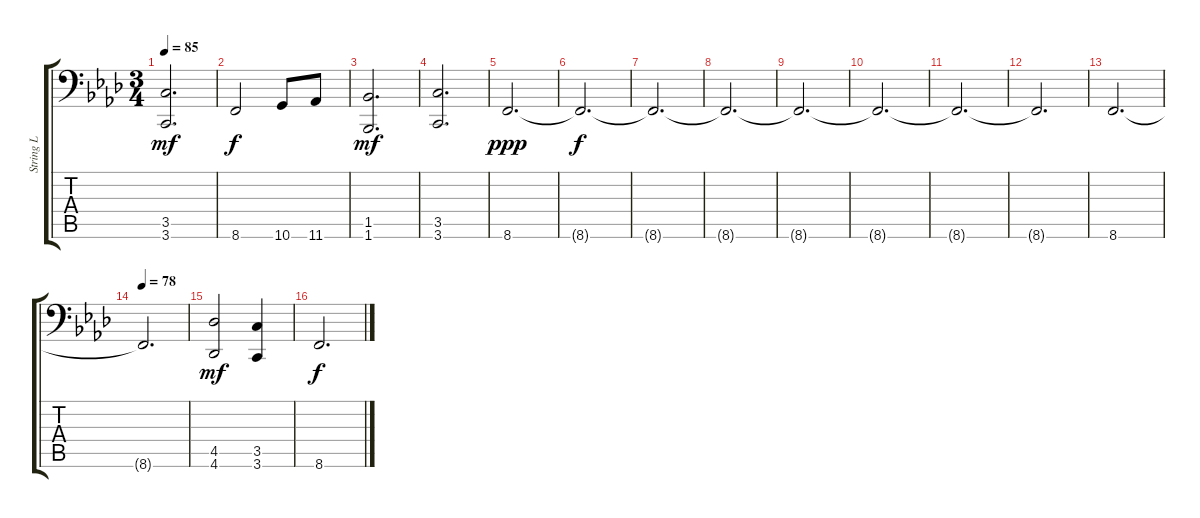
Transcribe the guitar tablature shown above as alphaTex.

\track ("String L" "String L") {instrument stringensemble1}
\staff {score tabs}
\tuning (E4 B3 G3 D3 A2 A1) {hide}
\ts (3 4)
\tempo 85
\clef f4
\ks fminor
(3.5 3.6).2{d dy mf} |
8.6.2{dy f} 10.6.8 11.6.8 |
(1.5 1.6).2{d dy mf} |
(3.5 3.6).2{d} |
8.6.2{d dy ppp} |
8.6{t}.2{d dy f} |
8.6{t}.2{d} |
8.6{t}.2{d} |
8.6{t}.2{d} |
8.6{t}.2{d} |
8.6{t}.2{d} |
8.6{t}.2{d} |
8.6.2{d volume 12} |
\tempo 78
8.6{t}.2{d} |
(4.5 4.6).2{dy mf} (3.5 3.6).4 |
8.6.2{d dy f volume 0}
